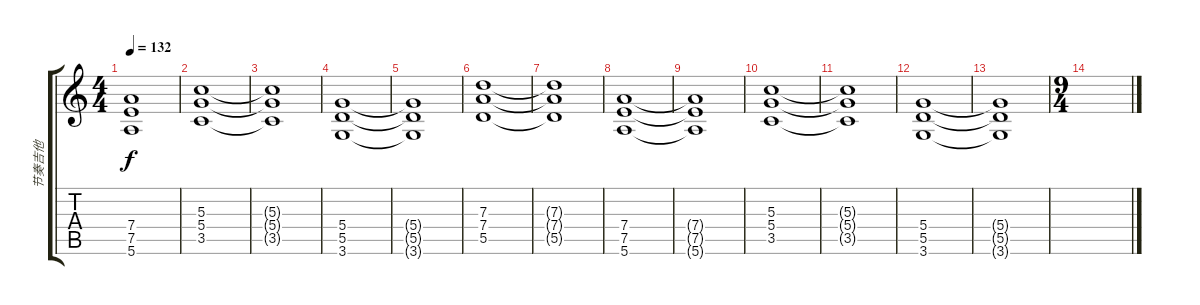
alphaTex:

\track ("节奏吉他" "节奏吉他") {instrument distortionguitar}
\staff {score tabs}
\tuning (E4 B3 G3 D3 A2 E2) {hide}
\ts (4 4)
\tempo 132
\clef g2
\ks c
(7.4{t} 7.5{t} 5.6{t}).1{dy f} |
(5.3 5.4 3.5).1 |
(5.3{t} 5.4{t} 3.5{t}).1 |
(5.4 5.5 3.6).1 |
(5.4{t} 5.5{t} 3.6{t}).1 |
(7.3 7.4 5.5).1 |
(7.3{t} 7.4{t} 5.5{t}).1 |
(7.4 7.5 5.6).1 |
(7.4{t} 7.5{t} 5.6{t}).1 |
(5.3 5.4 3.5).1 |
(5.3{t} 5.4{t} 3.5{t}).1 |
(5.4 5.5 3.6).1 |
(5.4{t} 5.5{t} 3.6{t}).1 |
\ts (9 4)
